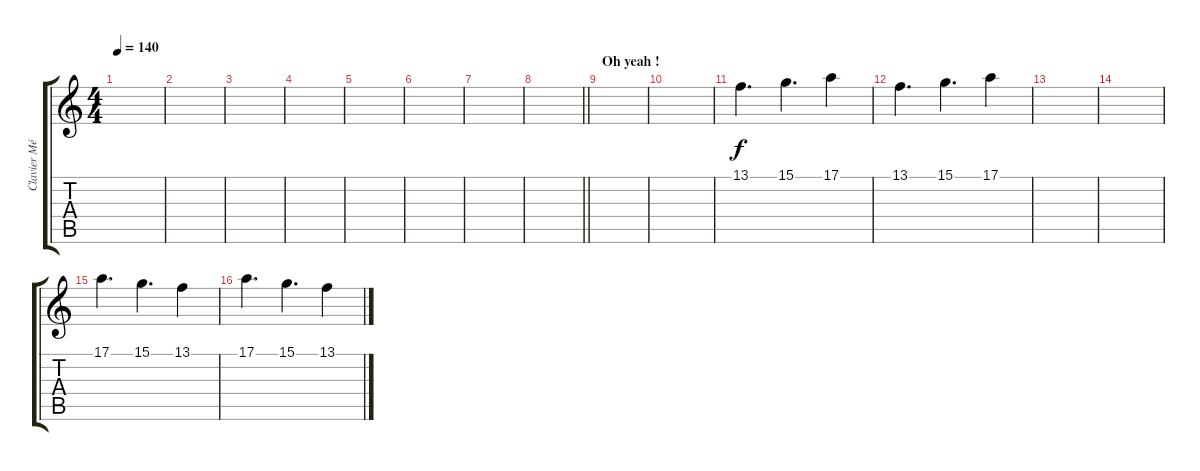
\track ("Clavier Mélodie" "Clavier Mé") {instrument tremolostrings}
\staff {score tabs}
\tuning (E4 B3 G3 D3 A2 E2) {hide}
\ts (4 4)
\tempo 140
\clef g2
\ks c
|
|
|
|
|
|
|
\barLineRight lightlight
|
\section ("" "Oh yeah !")
|
|
13.1.4{d} 15.1.4{d} 17.1.4 |
13.1.4{d} 15.1.4{d} 17.1.4 |
|
|
17.1.4{d} 15.1.4{d} 13.1.4 |
17.1.4{d} 15.1.4{d} 13.1.4
